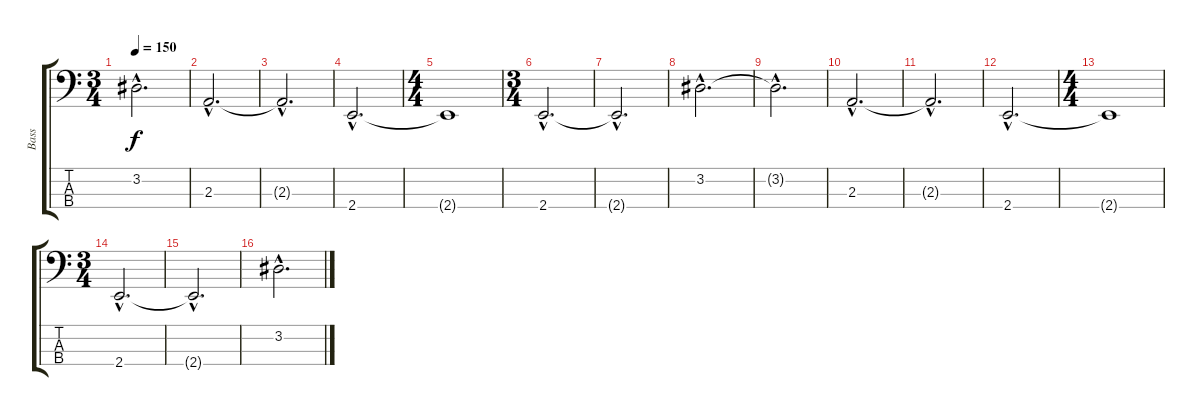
\track ("Bass" "Bass") {instrument electricbassfinger}
\staff {score tabs}
\tuning (F2 C2 G1 D1) {hide}
\ts (3 4)
\tempo 150
\clef f4
\ks c
3.2{hac t}.2{d dy f} |
2.3{hac}.2{d} |
2.3{hac t}.2{d} |
2.4{hac}.2{d} |
\ts (4 4)
2.4{t}.1 |
\ts (3 4)
2.4{hac}.2{d} |
2.4{hac t}.2{d} |
3.2{hac}.2{d} |
3.2{hac t}.2{d} |
2.3{hac}.2{d} |
2.3{hac t}.2{d} |
2.4{hac}.2{d} |
\ts (4 4)
2.4{t}.1 |
\ts (3 4)
2.4{hac}.2{d} |
2.4{hac t}.2{d} |
3.2{hac}.2{d}
